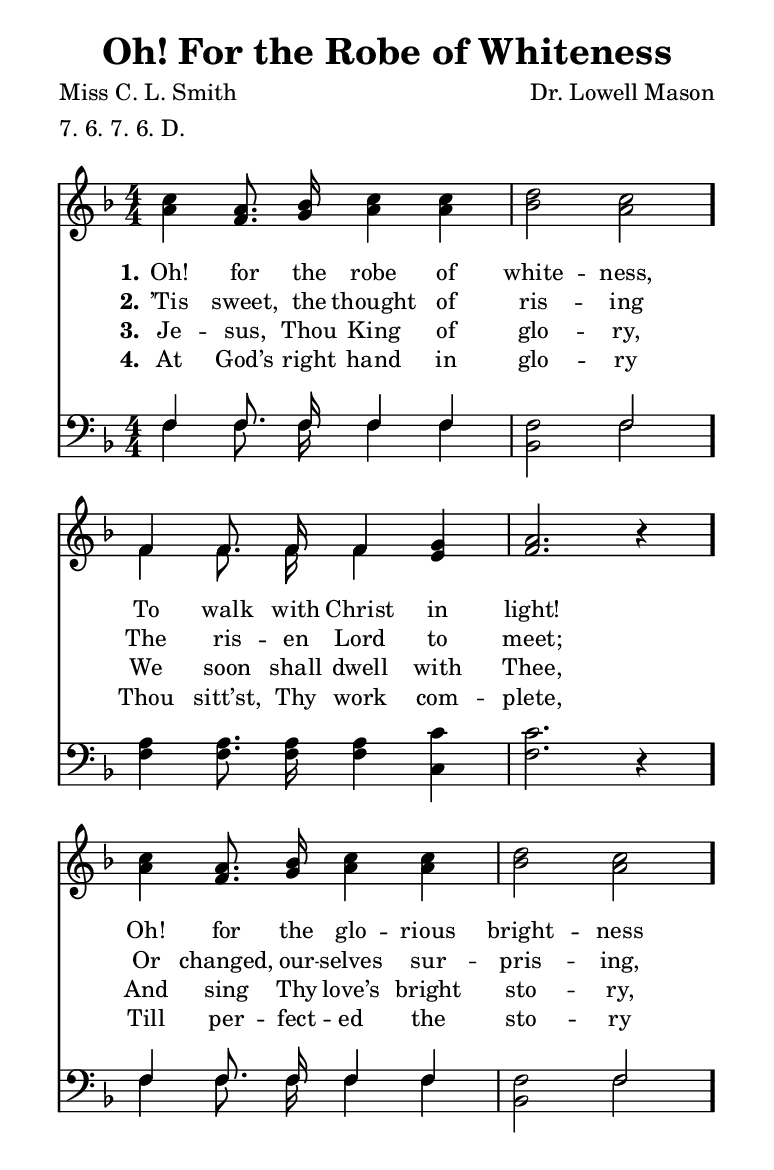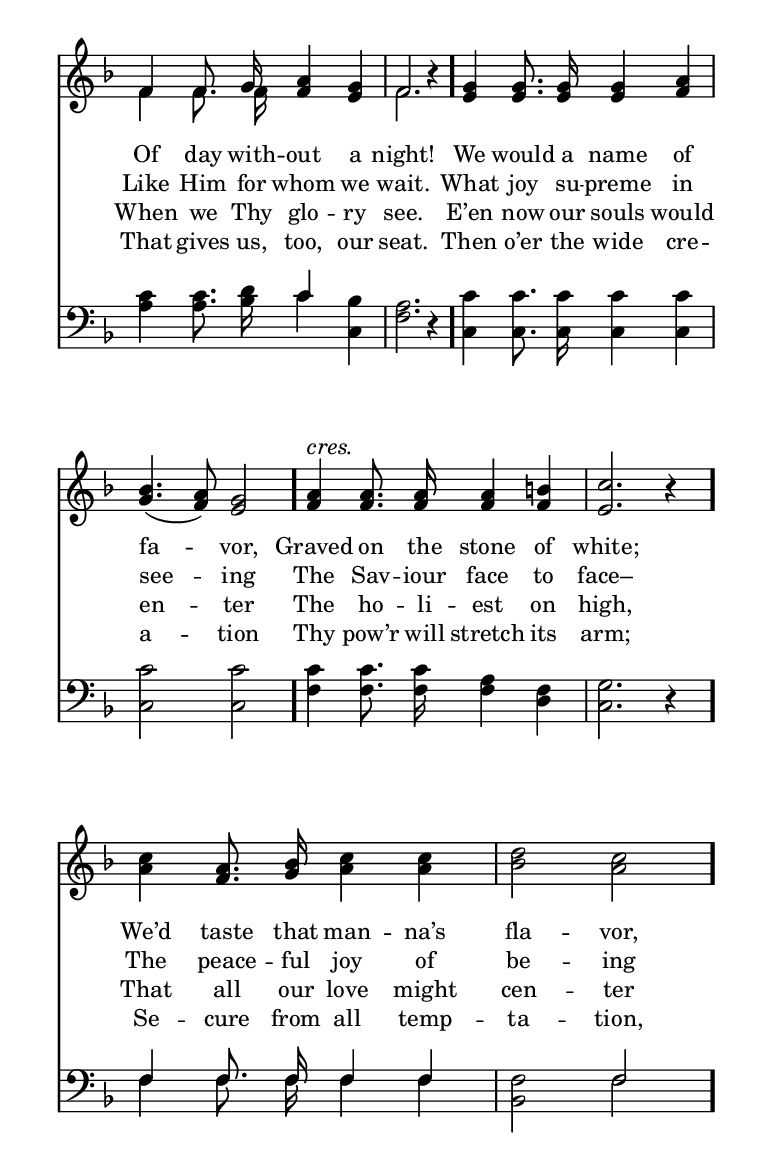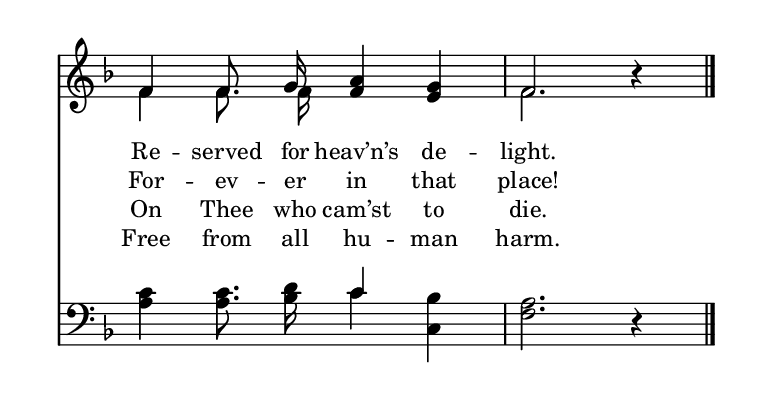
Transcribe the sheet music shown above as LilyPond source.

\include "common/global.ily"
\paper {
  \include "common/paper.ily"
}

\header{
  hymnnumber = "246"
  title = "Oh! For the Robe of Whiteness"
  tunename = "Work"
  meter = "7. 6. 7. 6. D."
  poet = "Miss C. L. Smith"
  composer = "Dr. Lowell Mason"
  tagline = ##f
}

global = {
  \include "common/overrides.ily"
  \override Staff.TimeSignature.style = #'numbered
  \time 4/4
  \override Score.MetronomeMark.transparent = ##t % hide all fermata changes too
  \tempo 4=90
  \key f \major
  \autoBeamOff
}

patternA = { c4 c8. c16 c4 c | c2 c }
patternB = { c4 c8. c16 c4 c | c2. c4 }
patternC = { c4 c8. c16 c4 c | c4.( c8) c2 }

notesSoprano = {
\global
\relative c'' {

  \changePitch \patternA { c a bes c c | d c }
  \changePitch \patternB { f, f f f g | a r }
  \changePitch \patternA { c a bes c c | d c }
  \changePitch \patternB { f, f g a g | f r }

  \changePitch \patternC { g g g g a | bes a g }
  \changePitch \patternB { a^\markup{\italic cres.} a a a b | c r }
  \changePitch \patternA { c a bes c c | d c }
  \changePitch \patternB { f, f g a g | f r }

  \bar "|."

}
}

notesAlto = {
\global
\relative e' {

  \changePitch \patternA { a f g a a | bes a }
  \changePitch \patternB { f f f f e | f r }
  \changePitch \patternA { a f g a a | bes a }
  \changePitch \patternB { f f f f e | f r }

  \changePitch \patternC { e e e e f | g f e }
  \changePitch \patternB { f f f f f | e r }
  \changePitch \patternA { a f g a a | bes a }
  \changePitch \patternB { f f f f e | f r }

}
}

notesTenor = {
\global
\relative a {

  \changePitch \patternA { f f f f f | f f }
  \changePitch \patternB { a a a a c | c r }
  \changePitch \patternA { f, f f f f | f f }
  \changePitch \patternB { c' c d c bes | a r }

  \changePitch \patternA { c c c c c | c c }
  \changePitch \patternB { c c c a f | g r }
  \changePitch \patternA { f f f f f | f f }
  \changePitch \patternB { c' c d c bes | a r }

}
}

notesBass = {
\global
\relative f {

  \changePitch \patternA { f f f f f | bes, f' }
  \changePitch \patternB { f f f f c | f r }
  \changePitch \patternA { f f f f f | bes, f' }
  \changePitch \patternB { a a bes c c, | f r }

  \changePitch \patternA { c c c c c | c c }
  \changePitch \patternB { f f f f d | c r }
  \changePitch \patternA { f f f f f | bes, f' }
  \changePitch \patternB { a a bes c c, | f r }

}
}

wordsA = \lyricmode {
\set stanza = "1."

Oh! for the robe of white -- ness, \bar "."
To walk with Christ in light! \bar "."
Oh! for the glo -- rious bright -- ness \bar "."
Of day with -- out a night! \bar "."
We would a name of fa -- vor, \bar "."
Graved on the stone of white; \bar "."
We’d taste that man -- na’s fla -- vor, \bar "."
Re -- served for heav’n’s de -- light. \bar "."

}

wordsB = \lyricmode {
\set stanza = "2."

’Tis sweet, the thought of ris -- ing
The ris -- en Lord to meet;
Or changed, our -- selves sur -- pris -- ing,
Like Him for whom we wait.
What joy su -- preme in see -- ing
The Sav -- iour face to face–
The peace -- ful joy of be -- ing
For -- ev -- er in that place!

}

wordsC = \lyricmode {
\set stanza = "3."

Je -- sus, Thou King of glo -- ry,
We soon shall dwell with Thee,
And sing Thy love’s bright sto -- ry,
When we Thy glo -- ry see.
E’en now our souls would en -- ter
The ho -- li -- est on high,
That all our love might cen -- ter
On Thee who cam’st to die.

}

wordsD = \lyricmode {
\set stanza = "4."

At God’s right hand in glo -- ry
Thou sitt’st, Thy work com -- plete,
Till per -- fect -- ed the sto -- ry
That gives us, too, our seat.
Then o’er the wide cre -- a -- tion
Thy pow’r will stretch its arm;
Se -- cure from all temp -- ta -- tion,
Free from all hu -- man harm.

}

\score {
  \context ChoirStaff <<
    \context Staff = upper <<
      \set Staff.autoBeaming = ##f
      \set ChoirStaff.systemStartDelimiter = #'SystemStartBar
      \set ChoirStaff.printPartCombineTexts = ##f
      \partcombine #'(2 . 9) \notesSoprano \notesAlto
      \context NullVoice = sopranos { \voiceOne << \notesSoprano >> }
      \context NullVoice = altos { \voiceTwo << \notesAlto >> }
      \context Lyrics = one   \lyricsto sopranos \wordsA
      \context Lyrics = two   \lyricsto sopranos \wordsB
      \context Lyrics = three \lyricsto sopranos \wordsC
      \context Lyrics = four  \lyricsto sopranos \wordsD
    >>
    \context Staff = men <<
      \set Staff.autoBeaming = ##f
      \clef bass
      \set ChoirStaff.printPartCombineTexts = ##f
      \partcombine #'(2 . 9) \notesTenor \notesBass
      \context NullVoice = tenors { \voiceOne << \notesTenor >> }
      \context NullVoice = basses { \voiceTwo << \notesBass >> }
    >>
  >>
  \layout {
    \include "common/layout.ily"
  }
  \midi{
    \include "common/midi.ily"
  }
}

\version "2.19.49"  % necessary for upgrading to future LilyPond versions.

% vi:set et ts=2 sw=2 ai nocindent syntax=lilypond:
